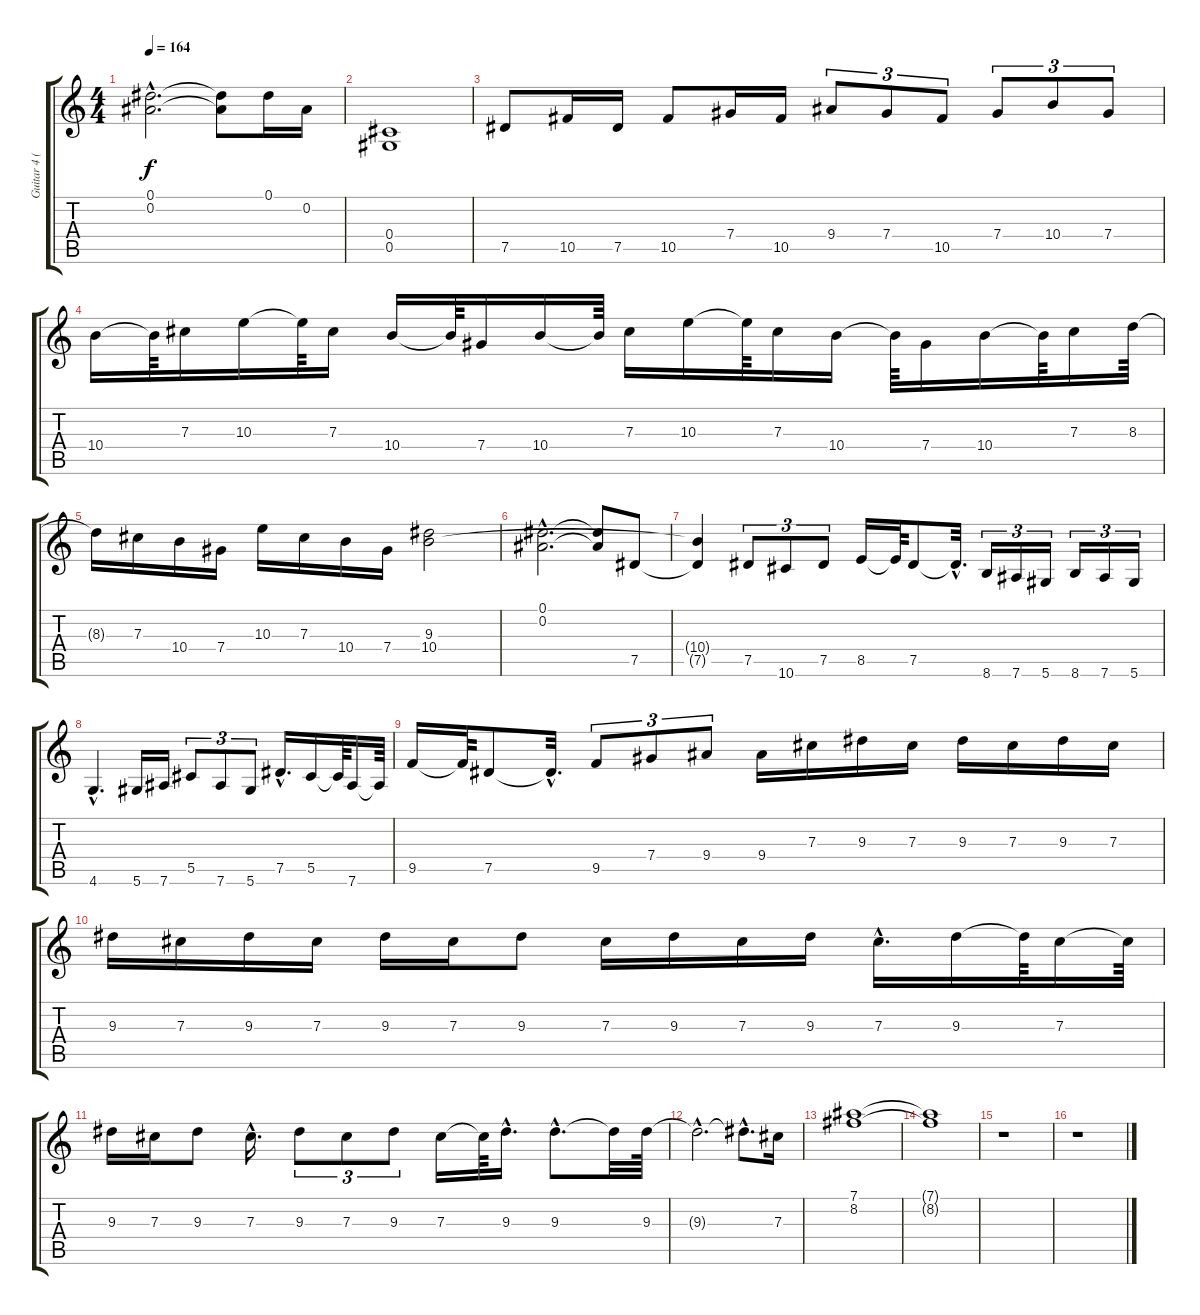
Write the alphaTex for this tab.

\track ("Guitar 4 (Solo II)" "Guitar 4 (") {instrument distortionguitar}
\staff {score tabs}
\tuning (Eb4 Bb3 Gb3 Db3 Ab2 Eb2) {hide}
\ts (4 4)
\tempo 164
\clef g2
\ks c
(0.1{hac} 0.2{hac}).2{d dy f} (0.1{t} 0.2{t}).8 0.1.16 0.2.16 |
(0.4 0.5).1 |
7.5.8 10.5.16 7.5.16 10.5.8 7.4.16 10.5.16 9.4.8{tu (3 2)} 7.4.8{tu (3 2)} 10.5.8{tu (3 2)} 7.4.8{tu (3 2)} 10.4.8{tu (3 2)} 7.4.8{tu (3 2)} |
10.4.16 10.4{t}.64 7.3.16 10.3.16 10.3{t}.64 7.3.16 10.4.16 10.4{t}.64 7.4.16 10.4.16 10.4{t}.64 7.3.16 10.3.16 10.3{t}.64 7.3.16 10.4.16 10.4{t}.64 7.4.16 10.4.16 10.4{t}.64 7.3.16 8.3.64 |
8.3{t}.16 7.3.16 10.4.16 7.4.16 10.3.16 7.3.16 10.4.16 7.4.16 (9.3 10.4).2 |
(0.1{hac} 0.2{hac}).2{d} (0.1{t} 0.2{t}).8 7.5.8 |
(10.4{t} 7.5{t}).4 7.5.8{tu (3 2)} 10.6.8{tu (3 2)} 7.5.8{tu (3 2)} 8.5.16 8.5{t}.64 7.5.8 7.5{hac t}.32{d} 8.6.16{tu (3 2)} 7.6.16{tu (3 2)} 5.6.16{tu (3 2)} 8.6.16{tu (3 2)} 7.6.16{tu (3 2)} 5.6.16{tu (3 2)} |
4.6{hac}.4{d} 5.6.16 7.6.16 5.5.8{tu (3 2)} 7.6.8{tu (3 2)} 5.6.8{tu (3 2)} 7.5{hac}.16{d} 5.5.16 5.5{t}.64 7.6.16 7.6{t}.64 |
9.5.16 9.5{t}.64 7.5.8 7.5{hac t}.32{d} 9.5.8{tu (3 2)} 7.4.8{tu (3 2)} 9.4.8{tu (3 2)} 9.4.16 7.3.16 9.3.16 7.3.16 9.3.16 7.3.16 9.3.16 7.3.16 |
9.3.16 7.3.16 9.3.16 7.3.16 9.3.16 7.3.16 9.3.8 7.3.16 9.3.16 7.3.16 9.3.16 7.3{hac}.16{d} 9.3.16 9.3{t}.64 7.3.16 7.3{t}.64 |
9.3.16 7.3.16 9.3.8 7.3{hac}.16{d} 9.3.8{tu (3 2)} 7.3.8{tu (3 2)} 9.3.8{tu (3 2)} 7.3.16 7.3{t}.64 9.3{hac}.16{d} 9.3{hac}.8{d} 9.3{t}.32 9.3.64 |
9.3{hac t}.2{d} 9.3{hac t}.8{d} 7.3.16 |
(7.1 8.2).1 |
(7.1{t} 8.2{t}).1 |
r.1 |
r.1
